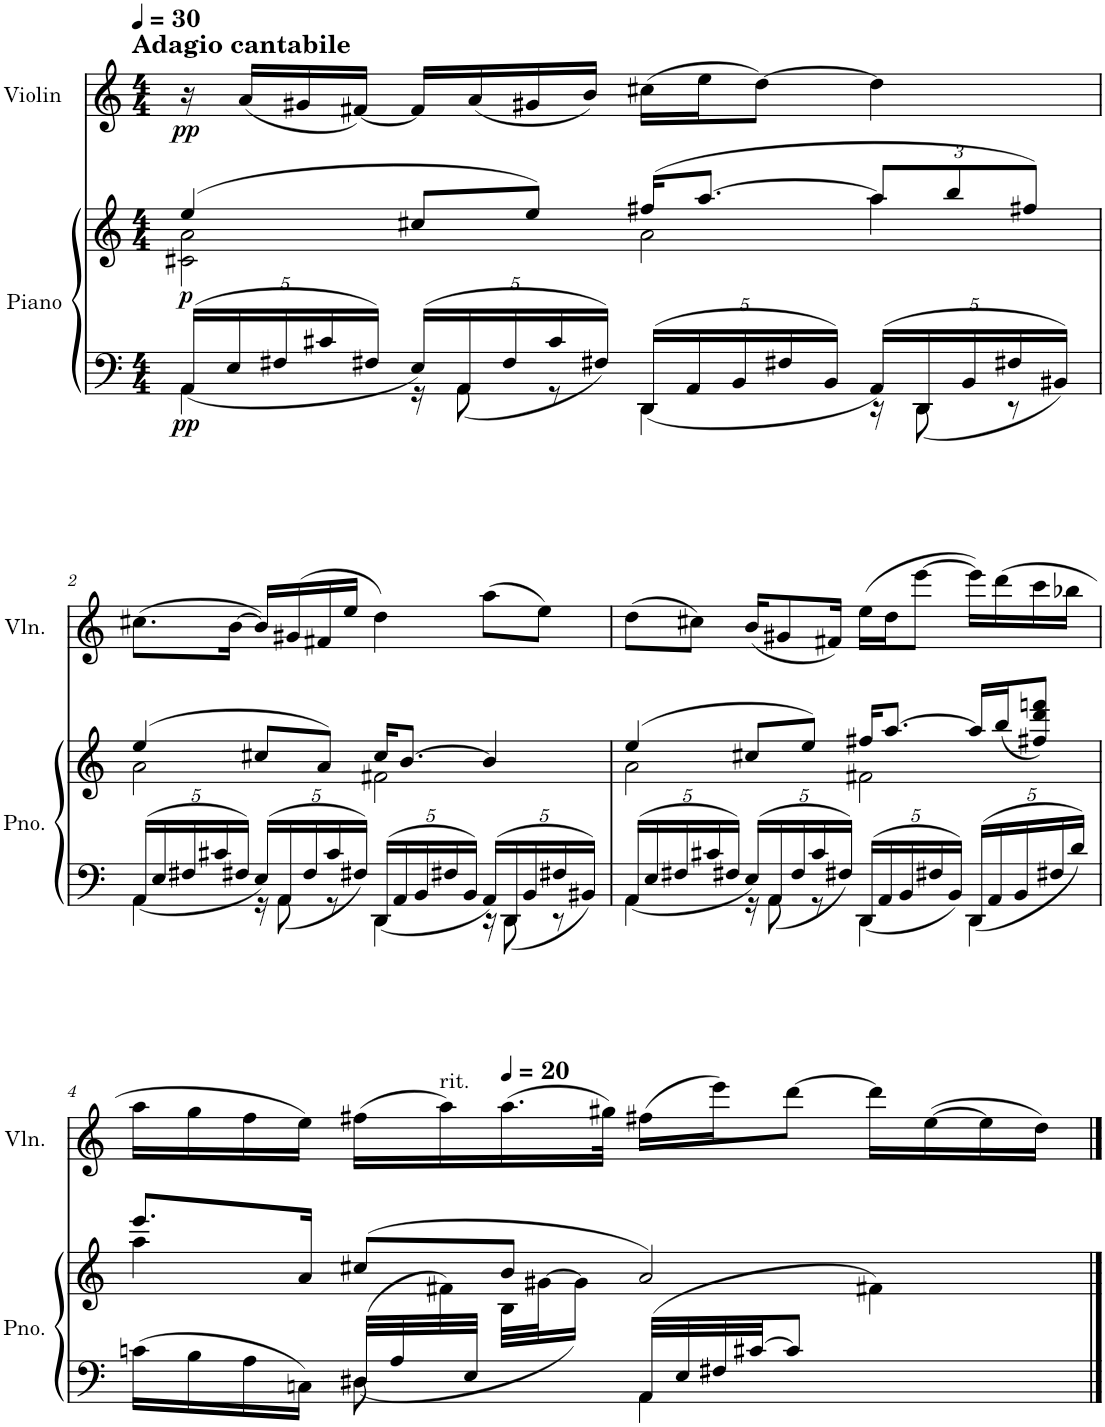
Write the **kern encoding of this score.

**kern	**kern	**dynam	**kern	**dynam
*part2	*part2	*part2	*part1	*part1
*staff3	*staff2	*staff2/3	*staff1	*staff1
*I"Piano	*	*	*I"Violin	*
*I'Pno.	*	*	*I'Vln.	*
*clefF4	*clefG2	*	*clefG2	*
*k[]	*k[]	*	*k[]	*
*M4/4	*M4/4	*	*M4/4	*
*Xbrackettup	*	*	*	*
*MM30	*MM30	*	*MM30	*
=1	=1	=1	=1	=1
*^	*^	*	*	*
*	*	*	*^	*	*	*
!	!	!	!	!	!	!LO:TX:a:B:t=Adagio cantabile	!
!	!	!	!	!	!LO:DY:b=2	!	!
!	!	!	!	!	!LO:DY:n=1:b	!	!LO:DY:b
20AA/LL	(4AA\	(4ee/	2c#X\ 2a\	2.ryy	pp p	16r	pp
20E/	.	.	.	.	.	.	.
.	.	.	.	.	.	(16a/LL	.
20F#X/	.	.	.	.	.	.	.
.	.	.	.	.	.	16g#X/	.
20c#X/	.	.	.	.	.	.	.
.	.	.	.	.	.	[16f#X/JJ)	.
20F#X/JJ	.	.	.	.	.	.	.
*	*Xtuplet	*	*	*	*	*	*
20E/LL	20r	8cc#X/L	.	.	.	16f#/LL]	.
20AA/	10AA\	.	.	.	.	.	.
.	.	.	.	.	.	(16a/	.
20F#/	.	.	.	.	.	.	.
.	.	8ee/J)	.	.	.	16g#X/	.
20c#/	10r	.	.	.	.	.	.
.	.	.	.	.	.	16b/JJ)	.
20F#X/JJ	.	.	.	.	.	.	.
*tuplet	*	*	*	*	*	*	*
20DD/LL	4DD\	(16ff#X/KL	2a\	.	.	(16cc#X\LL	.
20AA/	.	.	.	.	.	.	.
.	.	[8.aa/J	.	.	.	16ee\J	.
20BB/	.	.	.	.	.	.	.
.	.	.	.	.	.	[8dd\J)	.
20F#X/	.	.	.	.	.	.	.
20BB/JJ	.	.	.	.	.	.	.
*	*Xtuplet	*Xbrackettup	*	*	*	*	*
20AA/LL	20r	12aa/L]	.	4aa\	.	4dd\]	.
20DD/	10DD\	.	.	.	.	.	.
.	.	12bb/	.	.	.	.	.
20BB/	.	.	.	.	.	.	.
20F#X/	10r	.	.	.	.	.	.
.	.	12ff#X/J)	.	.	.	.	.
20BB#X/JJ	.	.	.	.	.	.	.
*	*	*v	*v	*v	*	*	*
!!LO:LB:g=z
=2	=2	=2	=2	=2	=2
*tuplet	*	*	*	*	*
*	*	*^	*	*	*
20AA/LL	(4AA\	4ee/	2a\	.	(8.cc#X\L	.
20E/	.	.	.	.	.	.
20F#X/	.	.	.	.	.	.
20c#X/	.	.	.	.	.	.
.	.	.	.	.	[16b\Jk	.
20F#X/JJ	.	.	.	.	.	.
*	*Xtuplet	*	*	*	*	*
20E/LL	20r	8cc#X/L	.	.	16b/LL])	.
20AA/	10AA\	.	.	.	.	.
.	.	.	.	.	(16g#X/	.
20F#/	.	.	.	.	.	.
.	.	8a/J)	.	.	16f#X/	.
20c#/	10r	.	.	.	.	.
.	.	.	.	.	16ee/JJ	.
20F#X/JJ	.	.	.	.	.	.
*tuplet	*	*	*	*	*	*
20DD/LL	4DD\	16cc#/KL	2f#X\	.	4dd\)	.
20AA/	.	.	.	.	.	.
.	.	[8.b/J	.	.	.	.
20BB/	.	.	.	.	.	.
20F#X/	.	.	.	.	.	.
20BB/JJ	.	.	.	.	.	.
*	*Xtuplet	*	*	*	*	*
20AA/LL	20r	4b/]	.	.	(8aa\L	.
20DD/	10DD\	.	.	.	.	.
20BB/	.	.	.	.	.	.
.	.	.	.	.	8ee\J)	.
20F#X/	10r	.	.	.	.	.
20BB#X/JJ	.	.	.	.	.	.
=3	=3	=3	=3	=3	=3	=3
*tuplet	*	*	*	*	*	*
20AA/LL	(>4AA\	4ee/	2a\	.	(8dd\L	.
20E/	.	.	.	.	.	.
20F#X/	.	.	.	.	.	.
.	.	.	.	.	8cc#X\J)	.
20c#X/	.	.	.	.	.	.
20F#X/JJ	.	.	.	.	.	.
*	*Xtuplet	*	*	*	*	*
20E/LL	20r	8cc#X/L	.	.	(16b/KL	.
20AA/	(<10AA\	.	.	.	.	.
.	.	.	.	.	8g#X/	.
20F#/	.	.	.	.	.	.
.	.	8ee/J)	.	.	.	.
20c#/	10r	.	.	.	.	.
.	.	.	.	.	16f#X/Jk)	.
20F#X/JJ	.	.	.	.	.	.
*tuplet	*	*	*	*	*	*
20DD/LL	4DD\	16ff#X/KL	2f#X\	.	(16ee\LL	.
20AA/	.	.	.	.	.	.
.	.	[8.aa/J	.	.	16dd\J	.
20BB/	.	.	.	.	.	.
.	.	.	.	.	[8eee\J	.
20F#X/	.	.	.	.	.	.
20BB/JJ	.	.	.	.	.	.
20DD/LL	4DD\	16aa/LL]	.	.	16eee\LL])	.
20AA/	.	.	.	.	.	.
.	.	(<16bb/J	.	.	(16ddd\	.
20BB/	.	.	.	.	.	.
.	.	8ff#X/ 8ddd/ 8fffn/J)	.	.	16ccc\	.
20F#X/	.	.	.	.	.	.
.	.	.	.	.	16bb-X\JJ	.
20d/JJ	.	.	.	.	.	.
!!LO:LB:g=z
=4	=4	=4	=4	=4	=4	=4
*	*	*	*^	*	*	*
16cn\LL	4ryy	8.eee/L	4aa\	16ryy	.	16aa\LL	.
*	*	*	*v	*v	*	*	*
16B\	.	.	.	.	16gg\	.
16A\	.	.	.	.	16ff\	.
16Cn\JJ	.	16a/Jk	.	.	16ee\JJ)	.
(32D#X/LLL	8D#\	8cc#X/L	2.ryy	.	(16ff#X\LL	.
32A/	.	.	.	.	.	.
*	*	*	*^	*	*	*
!	!	!	!	!	!	!LO:TX:a:t=rit.	!
32ryy	.	.	.	32f#X\)	.	16aa\)	.
32E/JJJ	.	.	.	32ryy	.	.	.
*	*	*	*	*	*	*MM20	*
8ryy	8ryy	8b/J	.	32B\LLL	.	(16.aa\	.
.	.	.	.	[32g#X\J	.	.	.
.	.	.	.	16g#\JJ])	.	.	.
.	.	.	.	.	.	32gg#X\JJk)	.
(32AA/LLL	4AA\	2a/)	.	4ryy	.	(16ff#X\LL	.
32E/	.	.	.	.	.	.	.
32F#X/	.	.	.	.	.	16eee\J)	.
[32c#X/JJ	.	.	.	.	.	.	.
8c#/J]	.	.	.	.	.	[8ddd\J	.
4ryy	4ryy	.	.	4f#X\)	.	16ddd\LL]	.
.	.	.	.	.	.	([16ee\	.
.	.	.	.	.	.	16ee\]	.
.	.	.	.	.	.	16dd\JJ)	.
*v	*v	*	*	*	*	*	*
*	*v	*v	*v	*	*	*
==	==	==	==	==
*-	*-	*-	*-	*-
